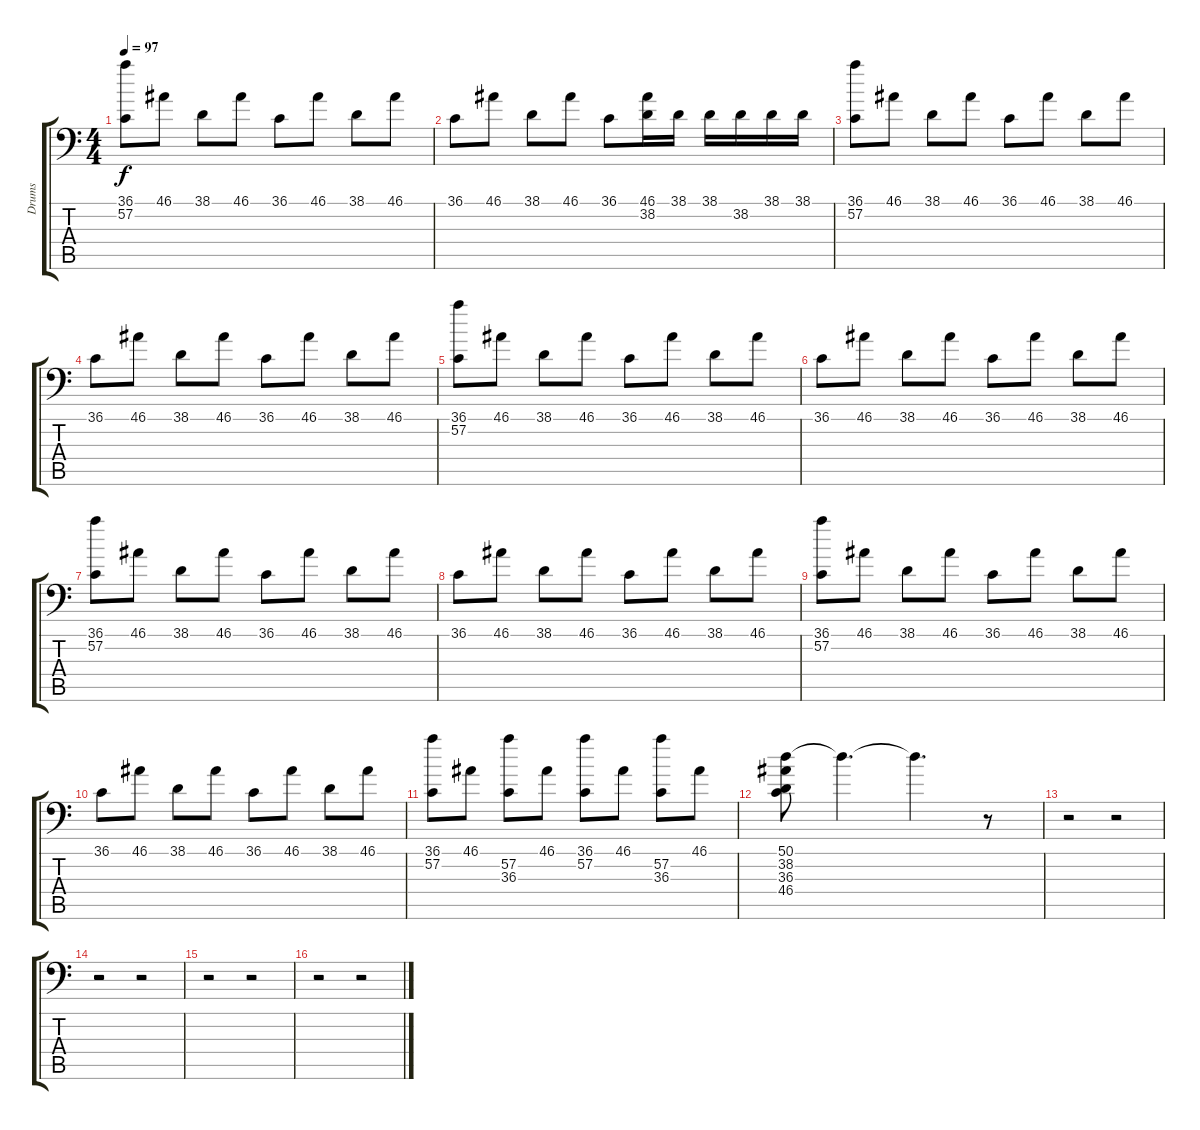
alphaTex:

\track ("Drums" "Drums") {instrument acousticgrandpiano}
\staff {score tabs}
\tuning (C-1 C-1 C-1 C-1 C-1 C-1) {hide}
\ts (4 4)
\tempo 97
\clef f4
\ks c
(36.1 57.2).8{dy f} 46.1.8 38.1.8 46.1.8 36.1.8 46.1.8 38.1.8 46.1.8 |
\section ("" "")
36.1.8 46.1.8 38.1.8 46.1.8 36.1.8 (46.1 38.2).16 38.1.16 38.1.16 38.2.16 38.1.16 38.1.16 |
(36.1 57.2).8 46.1.8 38.1.8 46.1.8 36.1.8 46.1.8 38.1.8 46.1.8 |
36.1.8 46.1.8 38.1.8 46.1.8 36.1.8 46.1.8 38.1.8 46.1.8 |
(36.1 57.2).8 46.1.8 38.1.8 46.1.8 36.1.8 46.1.8 38.1.8 46.1.8 |
36.1.8 46.1.8 38.1.8 46.1.8 36.1.8 46.1.8 38.1.8 46.1.8 |
(36.1 57.2).8 46.1.8 38.1.8 46.1.8 36.1.8 46.1.8 38.1.8 46.1.8 |
36.1.8 46.1.8 38.1.8 46.1.8 36.1.8 46.1.8 38.1.8 46.1.8 |
(36.1 57.2).8 46.1.8 38.1.8 46.1.8 36.1.8 46.1.8 38.1.8 46.1.8 |
\section ("" "")
36.1.8 46.1.8 38.1.8 46.1.8 36.1.8 46.1.8 38.1.8 46.1.8 |
(36.1 57.2).8 46.1.8 (57.2 36.3).8 46.1.8 (36.1 57.2).8 46.1.8 (57.2 36.3).8 46.1.8 |
(50.1 38.2 36.3 46.4).8 50.1{t}.4{d} 50.1{t}.4{d} r.8 |
r.2 r.2 |
r.2 r.2 |
r.2 r.2 |
r.2 r.2
